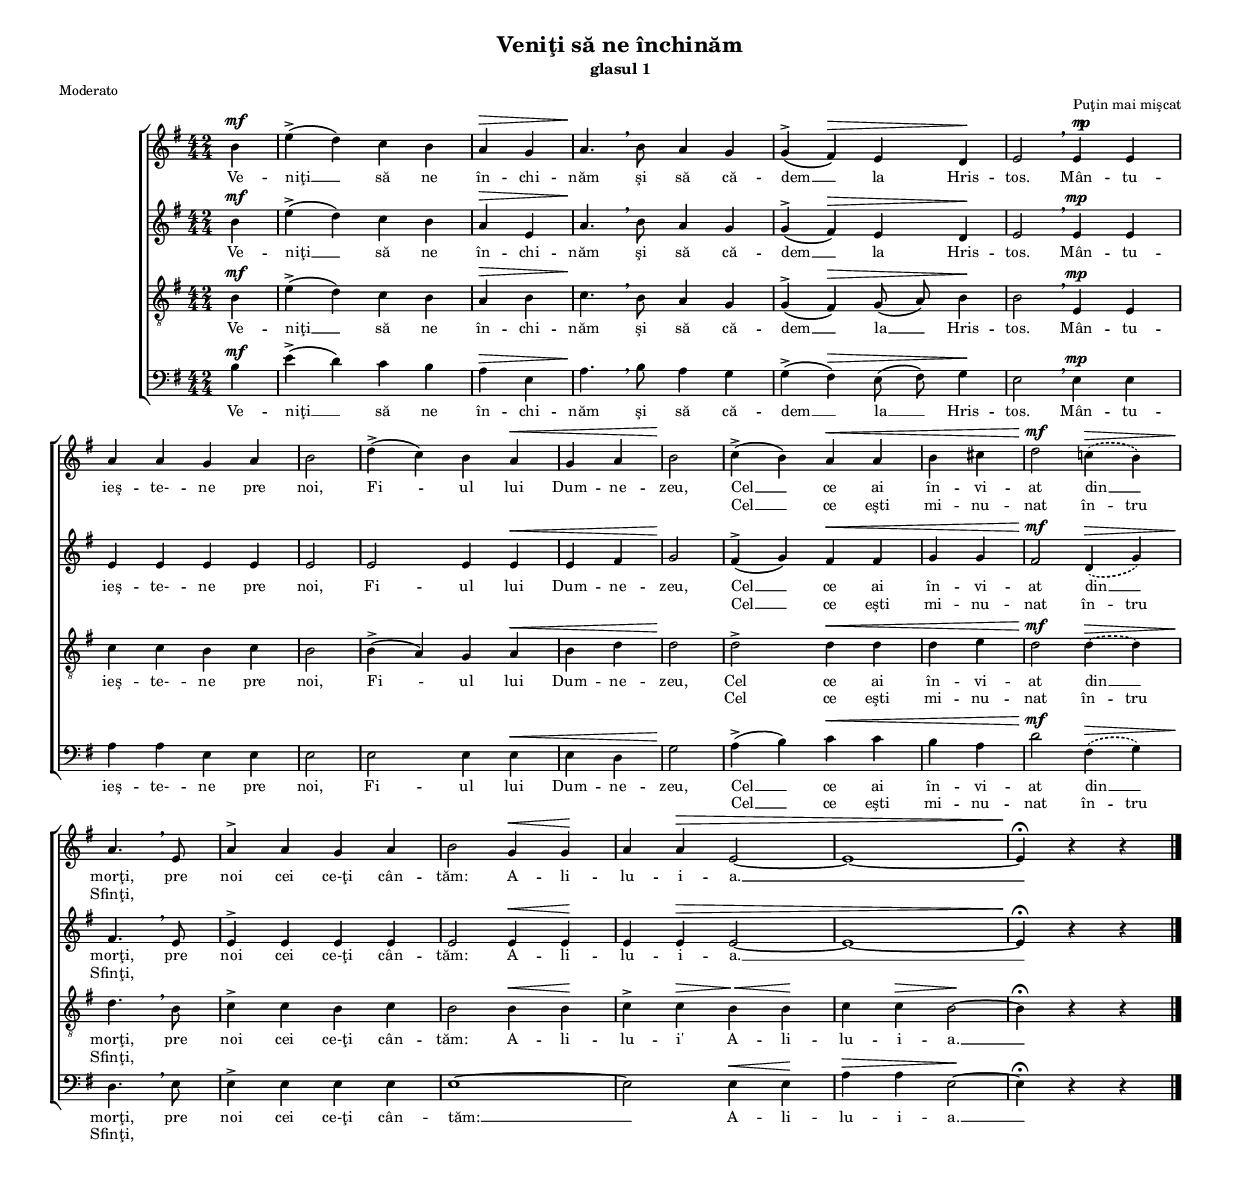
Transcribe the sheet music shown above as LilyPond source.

\version "2.19.80"
\include "defines.ly"
#(set-global-staff-size 12)
\include "preamble.ly"

\header {
  title = "Veniţi să ne închinăm"
  subtitle = "glasul 1"
  meter = "Moderato"
}

mpMusicGlyphs = \markup {
  \musicglyph "m" \hspace #-1.0 \musicglyph "p"
}

meterAndMpMarkup = \markup {
  \column {
    "Puţin mai mişcat"
    \mpMusicGlyphs
  }
}

global = {
  \globalPreamble
  \key g \major
  \override Staff.TimeSignature.stencil = #ly:text-interface::print
  \override Staff.TimeSignature.text = #mixedTimeSigMarkup
  \time 4/4
}

womenWords = \lyricmode {
  Ve -- niţi __ să ne în -- chi -- năm şi să că -- dem __ la Hris -- tos.
  Mân -- tu -- ieş -- te- -- ne pre noi, Fi -- ul lui Dum -- ne -- zeu,
  Cel __ ce ai în -- vi -- at din __ morţi,
  pre noi cei ce-ţi cân -- tăm: A -- li -- lu -- i -- a. __
}

womenAlternateWords = \lyricmode {
  \skip 4 \skip 4 \skip 4 \skip 4 \skip 4 \skip 4 \skip 4 \skip 4 \skip 4
  \skip 4 \skip 4 \skip 4 \skip 4 \skip 4 \skip 4 \skip 4 \skip 4 \skip 4
  \skip 4 \skip 4 \skip 4 \skip 4 \skip 4 \skip 4 \skip 4 \skip 4 \skip 4
  Cel __ ce eşti mi -- nu -- nat
  \set ignoreMelismata = ##t
  în -- tru Sfinţi,
  \unset ignoreMelismata
}

tenorWords = \lyricmode {
  Ve -- niţi __ să ne în -- chi -- năm şi să că -- dem __ la __ Hris -- tos.
  Mân -- tu -- ieş -- te- -- ne pre noi, Fi -- ul lui Dum -- ne -- zeu,
  Cel ce ai în -- vi -- at din __ morţi,
  pre noi cei ce-ţi cân -- tăm: A -- li -- lu -- i' A -- li -- lu -- i -- a. __
}

tenorAlternateWords = \lyricmode {
  \skip 4 \skip 4 \skip 4 \skip 4 \skip 4 \skip 4 \skip 4 \skip 4 \skip 4
  \skip 4 \skip 4 \skip 4 \skip 4 \skip 4 \skip 4 \skip 4 \skip 4 \skip 4
  \skip 4 \skip 4 \skip 4 \skip 4 \skip 4 \skip 4 \skip 4 \skip 4 \skip 4
  Cel ce eşti mi -- nu -- nat
  \set ignoreMelismata = ##t
  în -- tru Sfinţi,
  \unset ignoreMelismata
}

bassWords = \lyricmode {
  Ve -- niţi __ să ne în -- chi -- năm şi să că -- dem __ la __ Hris -- tos.
  Mân -- tu -- ieş -- te- -- ne pre noi, Fi -- ul lui Dum -- ne -- zeu,
  Cel __ ce ai în -- vi -- at din __ morţi,
  pre noi cei ce-ţi cân -- tăm: __ A -- li -- lu -- i -- a. __
}

bassAlternateWords = \womenAlternateWords

sopMusic = \relative c' {
  \cadenzaOn
  % Veniţi să ne închinăm şi să cădem la Hristos.
  b'4^\mf \bar "|"
  e(^\accent d) c b \bar "|"
  a^\> g \bar "|"
  a4.\! \breathe  b8 a4 g \bar "|"
  g(^\accent fis)^\> e d\! \bar "|"
  e2 \breathe

  % Mântuieşte-ne pre noi, Fiul lui Dumnezeu
  e4^\meterAndMpMarkup e \bar "|"
  a a g a \bar "|"
  b2 \bar "|"
  d4(^\accent c) b a^\< \bar "|"
  g a \bar "|"
  b2\! \bar "|"

  % Cel ce ai înviat din morţi / Cel ce eşti minunat întru Sfinţi
  c4(^\accent b) a^\< a \bar "|"
  b cis \bar "|"
  \slurDashed
  d2\!^\mf c4(^\> b) \bar "|"
  \slurSolid
  a4.\! \breathe

  % Pe noi cei ce-ţi cântăm: Aliluia
  e8 \bar "|"
  a4^\accent a g a \bar "|"
  b2 g4^\< g\! \bar "|"
  a a^\> e2~ \bar "|"
  e1~ \bar "|"
  e4\!^\fermata r r \bar "|."

}

altoMusic = \relative c' {
  \cadenzaOn
  % Veniţi să ne închinăm şi să cădem la Hristos.
  b'4^\mf
  e(^\accent d) c b
  a^\> e
  a4.\! \breathe b8 a4 g
  g(^\accent fis)^\> e d\!
  e2 \breathe

  % Mântuieşte-ne pre noi, Fiul lui Dumnezeu
  e4^\mp e
  e e e e
  e2
  e e4 e^\<
  e fis
  g2\!

  % Cel ce ai înviat din morţi / Cel ce eşti minunat întru Sfinţi
  fis4(^\accent g) fis^\< fis
  g g
  \slurDashed
  fis2\!^\mf d4(^\> g)
  \slurSolid
  fis4.\! \breathe

  % Pe noi cei ce-ţi cântăm: Aliluia
  e8
  e4^\accent e e e
  e2 e4^\< e\!
  e e^\> e2~
  e1~
  e4\!^\fermata r r
}

tenorMusic = \relative c' {
  \cadenzaOn
  % Veniţi să ne închinăm şi să cădem la Hristos.
  b4^\mf
  e(^\accent d) c b
  a^\> b
  c4.\! \breathe b8 a4 g
  g(^\accent fis)^\> g8( a) b4\!
  b2 \breathe

  % Mântuieşte-ne pre noi, Fiul lui Dumnezeu
  e,4^\mp e
  c' c b c
  b2
  b4(^\accent a) g a^\<
  b d
  d2\!

  % Cel ce ai înviat din morţi / Cel ce eşti minunat întru Sfinţi
  d^\accent d4^\< d
  d e
  \tieDashed
  d2\!^\mf d4~^\> d4
  \tieSolid
  d4.\! \breathe

  % Pe noi cei ce-ţi cântăm: Aliluia
  b8
  c4^\accent c b c
  b2 b4^\< b\!
  c^\accent c^\> b\!^\< b\!
  c c^\> b2~\!
  b4^\fermata r r
}

bassMusic = \relative c' {
  \cadenzaOn
  % Veniţi să ne închinăm şi să cădem la Hristos.
  b4^\mf
  e(^\accent d) c b
  a^\> e
  a4.\! \breathe b8 a4 g
  g(^\accent fis)^\> e8( fis) g4\!
  e2 \breathe

  % Mântuieşte-ne pre noi, Fiul lui Dumnezeu
  e4^\mp e
  a a e e
  e2
  e2 e4 e^\<
  e d
  g2\!

  % Cel ce ai înviat din morţi / Cel ce eşti minunat întru Sfinţi
  a4(^\accent b) c4^\< c
  b a
  \slurDashed
  d2\!^\mf fis,4(^\> g)
  \slurSolid
  d4.\! \breathe

  % Pe noi cei ce-ţi cântăm: Aliluia
  e8
  e4^\accent e e e
  e1~
  e2 e4^\< e\!
  a^\> a e2~\!
  e4^\fermata r r
}

% Do not include four-staves.ly, since we need a second stanza of lyrics.
myScore = \new Score \with {
  \override SpacingSpanner.shortest-duration-space = #myNoteSpacing
} <<
  \new ChoirStaff <<
    \new Staff \new Voice { \global \sopMusic }
    \addlyrics { \womenWords }
    \addlyrics { \womenAlternateWords }
    
    \new Staff \new Voice { \global \altoMusic }
    \addlyrics { \womenWords }
    \addlyrics { \womenAlternateWords }
    
    \new Staff <<
      \clef "G_8"
      \new Voice { \global \tenorMusic }
      \addlyrics { \tenorWords }
      \addlyrics { \tenorAlternateWords }
    >>
    
    \new Staff <<
      \clef bass
      \new Voice { \global \bassMusic }
      \addlyrics { \bassWords }
      \addlyrics { \bassAlternateWords }
    >>
  >>
>>

\score {
  \myScore
  \layout { }
  \midi { \midiDirectives }
}

\score {
  \unfoldRepeats
  \new Voice { \global \sopMusic }
  \midi { \midiDirectives }
}

\score {
  \unfoldRepeats
  \new Voice { \global \altoMusic }
  \midi { \midiDirectives }
}

\score {
  \unfoldRepeats
  \new Voice { \global \tenorMusic }
  \midi { \midiDirectives }
}

\score {
  \unfoldRepeats
  \new Voice { \global \bassMusic }
  \midi { \midiDirectives }
}
